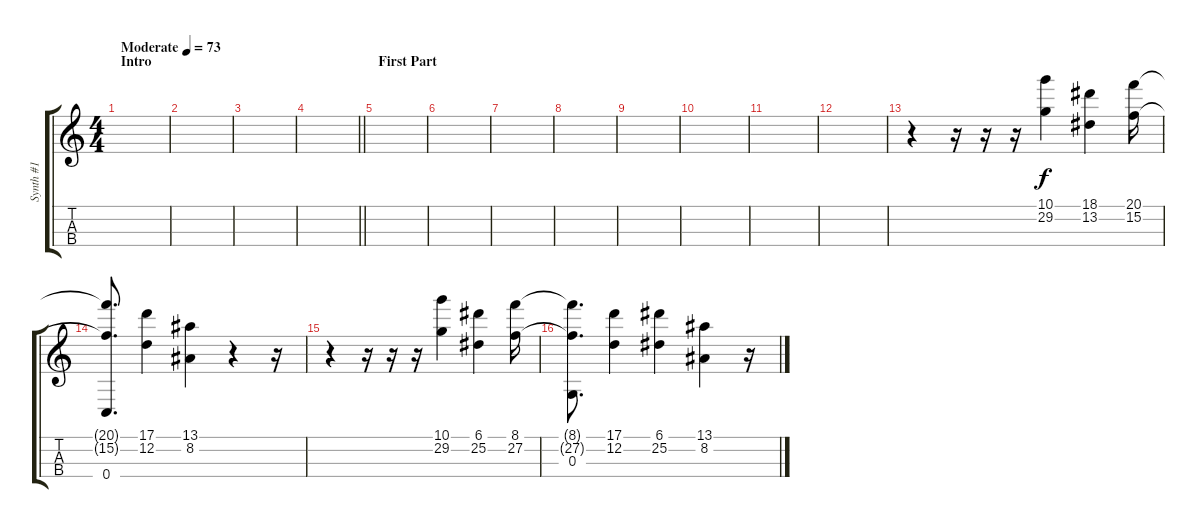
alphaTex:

\track ("Synth #1" "Synth #1") {instrument fx5brightness}
\staff {score tabs}
\tuning (A4 D4 G3 C3) {hide}
\ts (4 4)
\section ("" "Intro")
\tempo (73 "Moderate")
\clef g2
\ks c
|
|
|
\barLineRight lightlight
|
\section ("" "First Part")
|
|
|
|
|
|
|
|
r.4 r.16 r.16 r.16 (10.1 29.2).4 (18.1 13.2).4 (20.1 15.2).16 |
(20.1{t} 15.2{t} 0.4).8{d} (17.1 12.2).4 (13.1 8.2).4 r.4 r.16 |
r.4 r.16 r.16 r.16 (10.1 29.2).4 (6.1 25.2).4 (8.1 27.2).16 |
(8.1{t} 27.2{t} 0.3).8{d} (17.1 12.2).4 (6.1 25.2).4 (13.1 8.2).4 r.16
